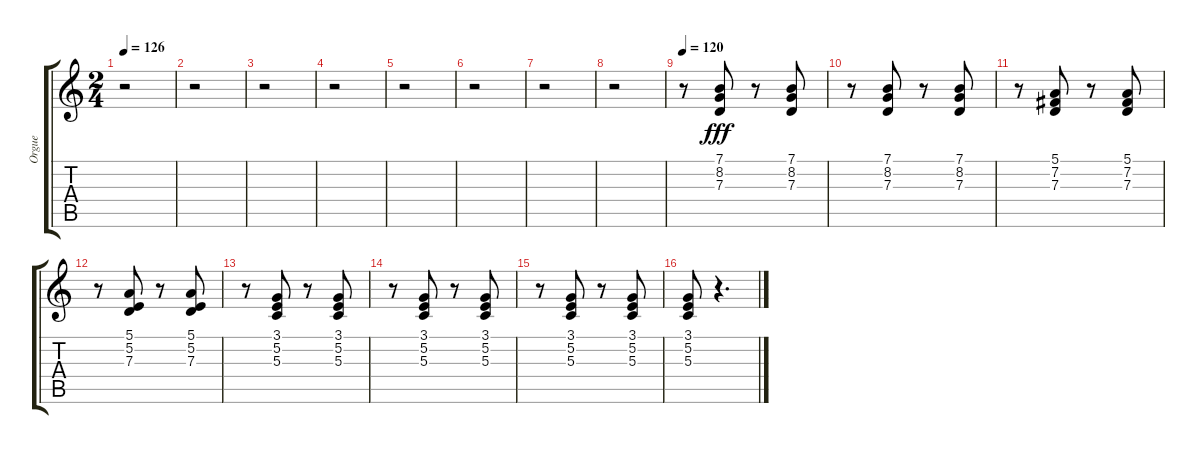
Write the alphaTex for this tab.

\track ("Orgue" "Orgue") {instrument rockorgan}
\staff {score tabs}
\tuning (E4 B3 G3 D3 A2 E2) {hide}
\ts (2 4)
\tempo 126
\clef g2
\ks c
r.2{dy fff} |
r.2 |
r.2 |
r.2 |
r.2 |
r.2 |
r.2 |
r.2 |
\tempo 120
r.8 (7.1 8.2 7.3).8 r.8 (7.1 8.2 7.3).8 |
r.8 (7.1 8.2 7.3).8 r.8 (7.1 8.2 7.3).8 |
r.8 (5.1 7.2 7.3).8 r.8 (5.1 7.2 7.3).8 |
r.8 (5.1 5.2 7.3).8 r.8 (5.1 5.2 7.3).8 |
r.8 (3.1 5.2 5.3).8 r.8 (3.1 5.2 5.3).8 |
r.8 (3.1 5.2 5.3).8 r.8 (3.1 5.2 5.3).8 |
r.8 (3.1 5.2 5.3).8 r.8 (3.1 5.2 5.3).8 |
(3.1 5.2 5.3).8 r.4{d}
